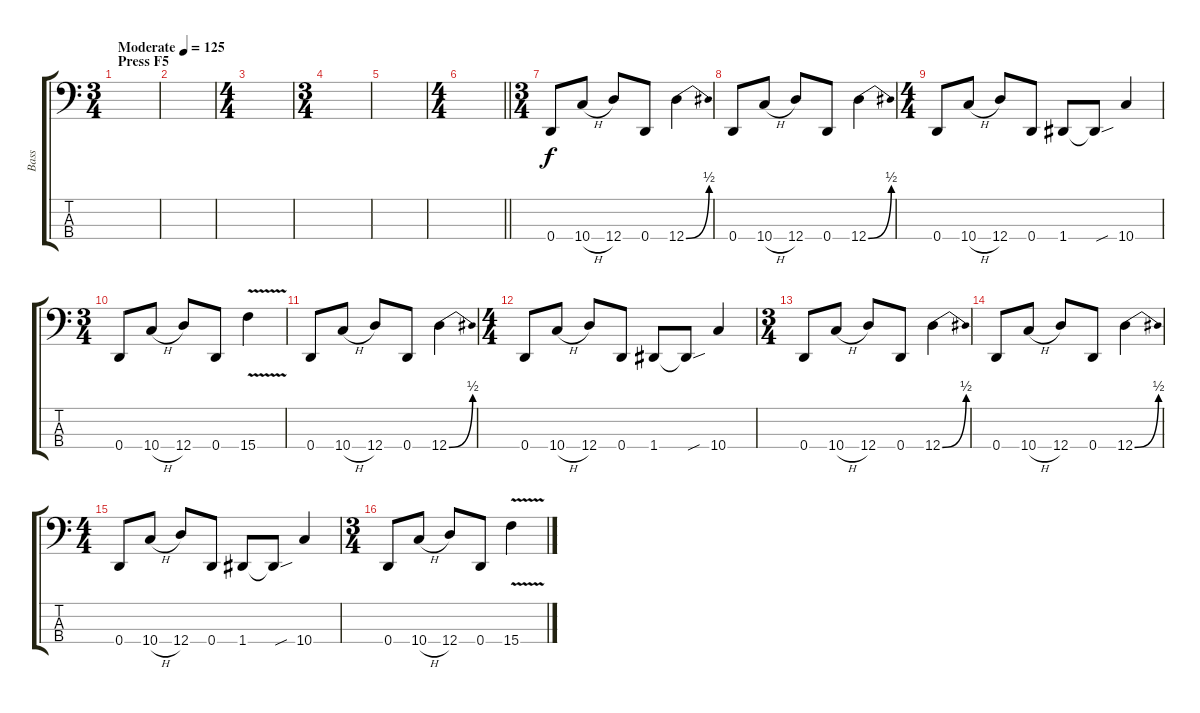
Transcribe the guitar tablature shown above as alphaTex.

\track ("Bass" "Bass") {instrument electricbassfinger}
\staff {score tabs}
\tuning (G2 D2 A1 D1) {hide}
\ts (3 4)
\section ("" "Press F5")
\tempo (125 "Moderate")
\clef f4
\ks c
|
|
\ts (4 4)
|
\ts (3 4)
|
|
\ts (4 4)
\barLineRight lightlight
|
\ts (3 4)
0.4.8 10.4{h}.8 12.4.8 0.4.8 12.4{be (bend 0 0 60 2)}.4 |
0.4.8 10.4{h}.8 12.4.8 0.4.8 12.4{be (bend 0 0 60 2)}.4 |
\ts (4 4)
0.4.8 10.4{h}.8 12.4.8 0.4.8 1.4.8 1.4{sou t}.8 10.4.4 |
\ts (3 4)
0.4.8 10.4{h}.8 12.4.8 0.4.8 15.4{v}.4 |
0.4.8 10.4{h}.8 12.4.8 0.4.8 12.4{be (bend 0 0 60 2)}.4 |
\ts (4 4)
0.4.8 10.4{h}.8 12.4.8 0.4.8 1.4.8 1.4{sou t}.8 10.4.4 |
\ts (3 4)
0.4.8 10.4{h}.8 12.4.8 0.4.8 12.4{be (bend 0 0 60 2)}.4 |
0.4.8 10.4{h}.8 12.4.8 0.4.8 12.4{be (bend 0 0 60 2)}.4 |
\ts (4 4)
0.4.8 10.4{h}.8 12.4.8 0.4.8 1.4.8 1.4{sou t}.8 10.4.4 |
\ts (3 4)
0.4.8 10.4{h}.8 12.4.8 0.4.8 15.4{v}.4
